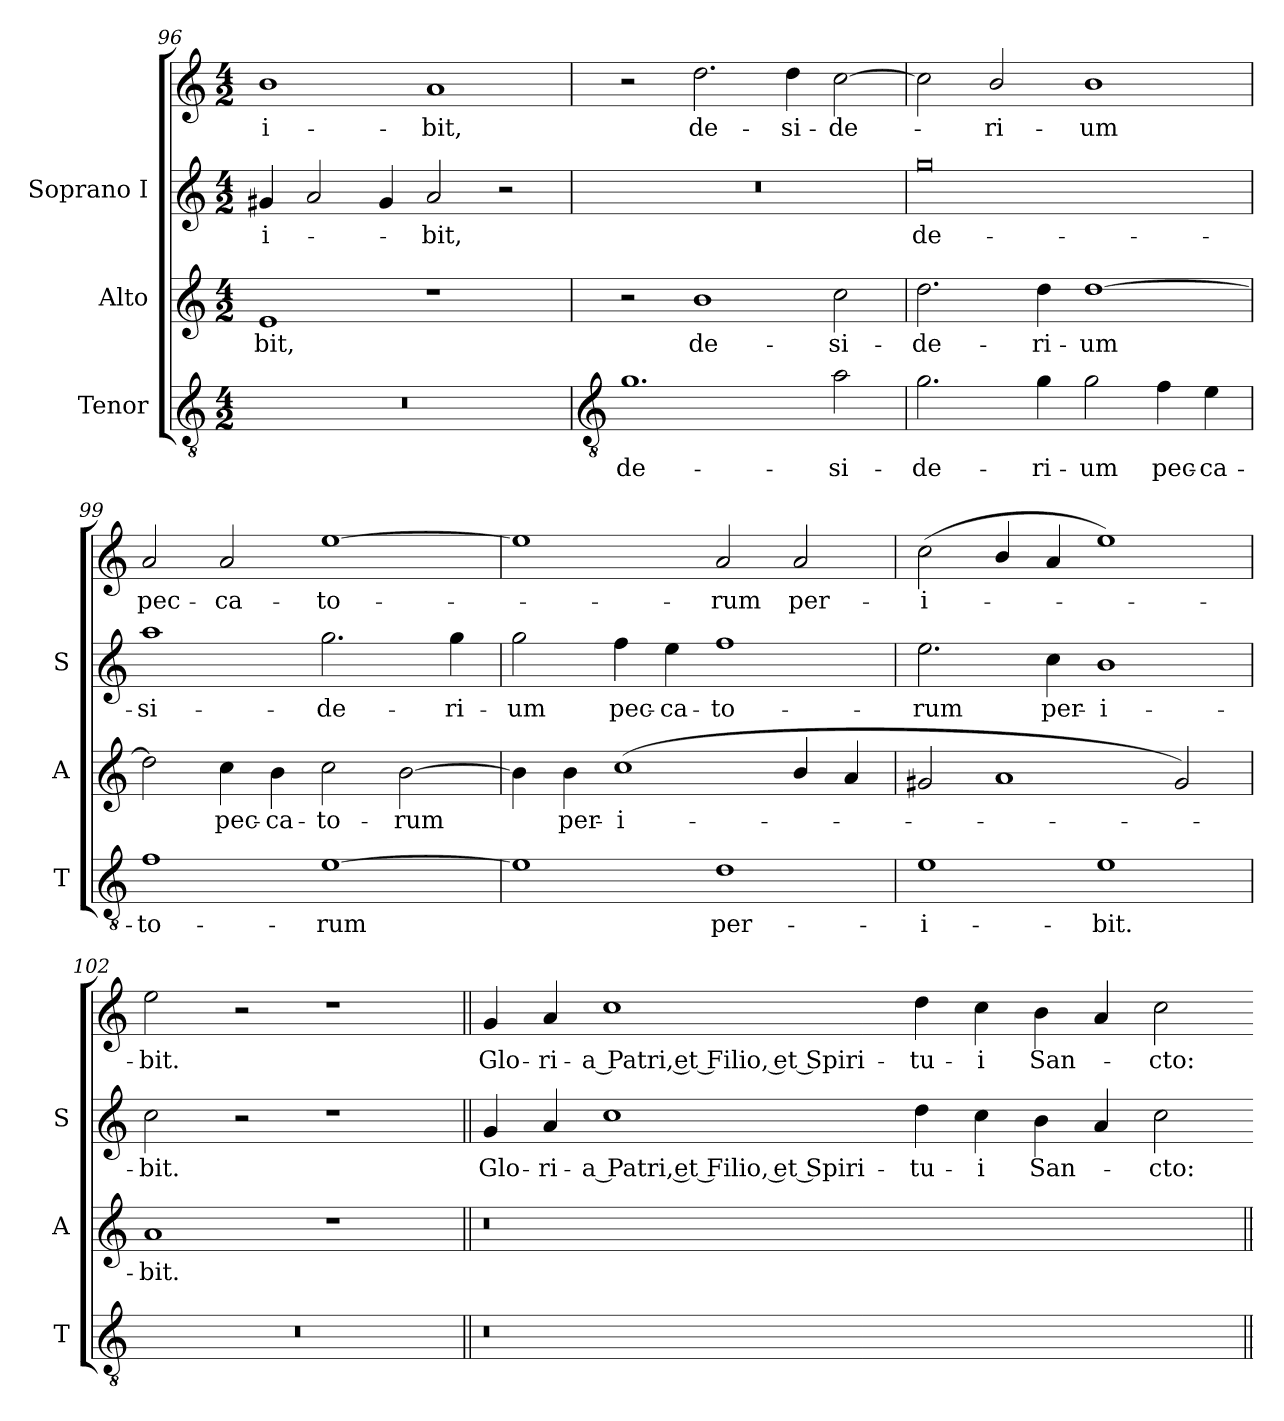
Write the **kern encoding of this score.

**kern	**text	**kern	**text	**kern	**text	**kern	**text
*part3	*part3	*part2	*part2	*part1	*part1	*part1	*part1
*staff4	*staff4	*staff3	*staff3	*staff2	*staff2	*staff1	*staff1
*I"Tenor	*	*I"Alto	*	*I"Soprano I	*	*	*
*I'T	*	*I'A	*	*I'S	*	*	*
*clefGv2	*	*clefG2	*	*clefG2	*	*clefG2	*
*k[]	*	*k[]	*	*k[]	*	*k[]	*
*C:	*	*C:	*	*C:	*	*C:	*
*M4/2	*	*M4/2	*	*M4/2	*	*M4/2	*
=96	=96	=96	=96	=96	=96	=96	=96
!	!	!	!LO:LY:b	!	!LO:LY:b	!	!LO:LY:b
0r	.	1e	-bit,	4g#X	i-	1b	i-
.	.	.	.	2a	.	.	.
.	.	.	.	4g#	.	.	.
!	!	!	!	!	!LO:LY:b	!	!LO:LY:b
.	.	1r	.	2a	bit,	1a	-bit,
.	.	.	.	2r	.	.	.
!!LO:LB:g=z
=97	=97	=97	=97	=97	=97	=97	=97
*clefGv2	*	*	*	*	*	*	*
!	!LO:LY:b	!	!	!	!	!	!
1.g	de-	2r	.	0r	.	2r	.
!	!	!	!LO:LY:b	!	!	!	!LO:LY:b
.	.	1b	de-	.	.	2.dd	de-
!	!	!	!	!	!	!	!LO:LY:b
.	.	.	.	.	.	4dd	-si-
!	!LO:LY:b	!	!LO:LY:b	!	!	!	!LO:LY:b
2a	-si-	2cc	-si-	.	.	[2cc	-de-
=98	=98	=98	=98	=98	=98	=98	=98
!	!LO:LY:b	!	!LO:LY:b	!	!LO:LY:b	!	!
2.g	-de-	2.dd	-de-	0gg	de-	2cc]	.
!	!	!	!	!	!	!	!LO:LY:b
.	.	.	.	.	.	2b/	ri-
!	!LO:LY:b	!	!LO:LY:b	!	!	!	!
4g	-ri-	4dd	-ri-	.	.	.	.
!	!LO:LY:b	!	!LO:LY:b	!	!	!	!LO:LY:b
2g	-um	[1dd	-um	.	.	1b	-um
!	!LO:LY:b	!	!	!	!	!	!
4f	pec-	.	.	.	.	.	.
!	!LO:LY:b	!	!	!	!	!	!
4e	-ca-	.	.	.	.	.	.
=99	=99	=99	=99	=99	=99	=99	=99
!	!LO:LY:b	!	!	!	!LO:LY:b	!	!LO:LY:b
1f	-to-	2dd]	.	1aa	si-	2a	-pec-
!	!	!	!LO:LY:b	!	!	!	!LO:LY:b
.	.	4cc	pec-	.	.	2a	-ca-
!	!	!	!LO:LY:b	!	!	!	!
.	.	4b	-ca-	.	.	.	.
!	!LO:LY:b	!	!LO:LY:b	!	!LO:LY:b	!	!LO:LY:b
[1e	-rum	2cc	-to-	2.gg	-de-	[1ee	-to-
!	!	!	!LO:LY:b	!	!	!	!
.	.	[2b	-rum	.	.	.	.
!	!	!	!	!	!LO:LY:b	!	!
.	.	.	.	4gg	-ri-	.	.
=100	=100	=100	=100	=100	=100	=100	=100
!	!	!	!	!	!LO:LY:b	!	!
1e]	.	4b]	.	2gg	-um	1ee]	.
!	!	!	!LO:LY:b	!	!	!	!
.	.	4b	per-	.	.	.	.
!	!	!	!LO:LY:b	!	!LO:LY:b	!	!
.	.	(<1cc	-i-	4ff	pec-	.	.
!	!	!	!	!	!LO:LY:b	!	!
.	.	.	.	4ee	-ca-	.	.
!	!LO:LY:b	!	!	!	!LO:LY:b	!	!LO:LY:b
1d	per-	.	.	1ff	-to-	2a	-rum
!	!	!	!	!	!	!	!LO:LY:b
.	.	4b/	.	.	.	2a	per-
.	.	4a	.	.	.	.	.
=101	=101	=101	=101	=101	=101	=101	=101
!	!LO:LY:b	!	!	!	!LO:LY:b	!	!LO:LY:b
1e	-i-	2g#X	.	2.ee	rum	(<2cc	-i-
.	.	1a	.	.	.	4b/	.
!	!	!	!	!	!LO:LY:b	!	!
.	.	.	.	4cc	per-	4a	.
!	!LO:LY:b	!	!	!	!LO:LY:b	!	!
1e	-bit.	.	.	1b	-i-	1ee/)	.
.	.	2g#)	.	.	.	.	.
=102	=102	=102	=102	=102	=102	=102	=102
!	!	!	!LO:LY:b	!	!LO:LY:b	!	!LO:LY:b
0r	.	1a	bit.	2cc	bit.	2ee	-bit.
.	.	.	.	2r	.	2r	.
.	.	1r	.	1r	.	1r	.
!!LO:LB:g=z
=103||	=103||	=103||	=103||	=103||	=103||	=103||	=103||
*	*	*	*	*k[]	*	*k[]	*
*	*	*	*	*C:	*	*C:	*
!	!	!	!	!	!LO:LY:b	!	!LO:LY:b
0.r	.	0.r	.	4g	Glo-	4g	Glo-
!	!	!	!	!	!LO:LY:b	!	!LO:LY:b
.	.	.	.	4a	-ri-	4a	-ri-
!	!	!	!	!	!LO:LY:b	!	!LO:LY:b
.	.	.	.	1cc	-a Patri, et Filio, et Spiri-	1cc	-a Patri, et Filio, et Spiri-
!	!	!	!	!	!LO:LY:b	!	!LO:LY:b
.	.	.	.	4dd	-tu-	4dd	-tu-
!	!	!	!	!	!LO:LY:b	!	!LO:LY:b
.	.	.	.	4cc	-i	4cc	-i
!	!	!	!	!	!LO:LY:b	!	!LO:LY:b
.	.	.	.	4b	San-	4b	San-
.	.	.	.	4a	.	4a	.
!	!	!	!	!	!LO:LY:b	!	!LO:LY:b
.	.	.	.	2cc	cto:	2cc	cto:
=||	=-	=||	=-	=-	=-	=-	=-
*-	*-	*-	*-	*-	*-	*-	*-
